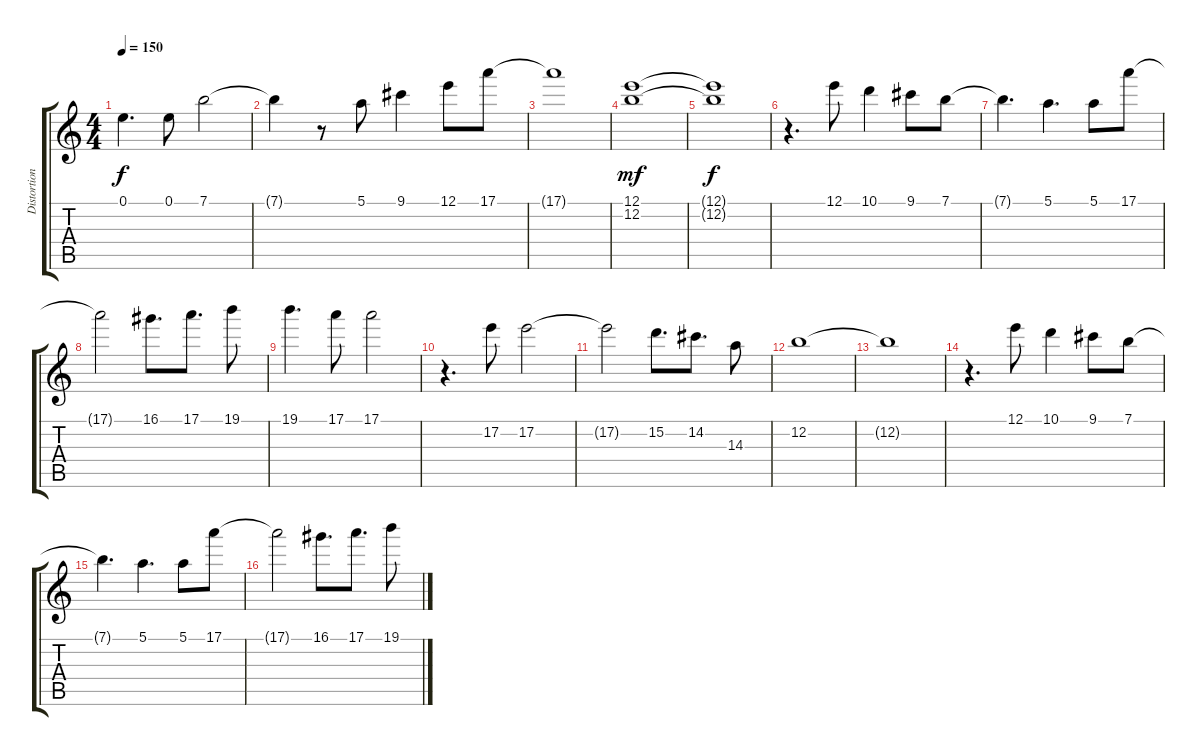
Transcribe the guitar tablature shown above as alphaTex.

\track ("Distortion Guitar (melody)" "Distortion") {instrument distortionguitar}
\staff {score tabs}
\tuning (E4 B3 G3 D3 A2 E2) {hide}
\ts (4 4)
\tempo 150
\clef g2
\ks c
0.1{t}.4{d dy f} 0.1.8 7.1.2 |
7.1{t}.4 r.8 5.1.8 9.1.4 12.1.8 17.1.8 |
17.1{t}.1 |
(12.1 12.2).1{dy mf} |
(12.1{t} 12.2{t}).1{dy f} |
r.4{d} 12.1.8 10.1.4 9.1.8 7.1.8 |
7.1{t}.4{d} 5.1.4{d} 5.1.8 17.1.8 |
17.1{t}.2 16.1.8{d} 17.1.8{d} 19.1.8 |
19.1.4{d} 17.1.8 17.1.2 |
r.4{d} 17.2.8 17.2.2 |
17.2{t}.2 15.2.8{d} 14.2.8{d} 14.3.8 |
12.2.1 |
12.2{t}.1 |
r.4{d} 12.1.8 10.1.4 9.1.8 7.1.8 |
7.1{t}.4{d} 5.1.4{d} 5.1.8 17.1.8 |
17.1{t}.2 16.1.8{d} 17.1.8{d} 19.1.8
